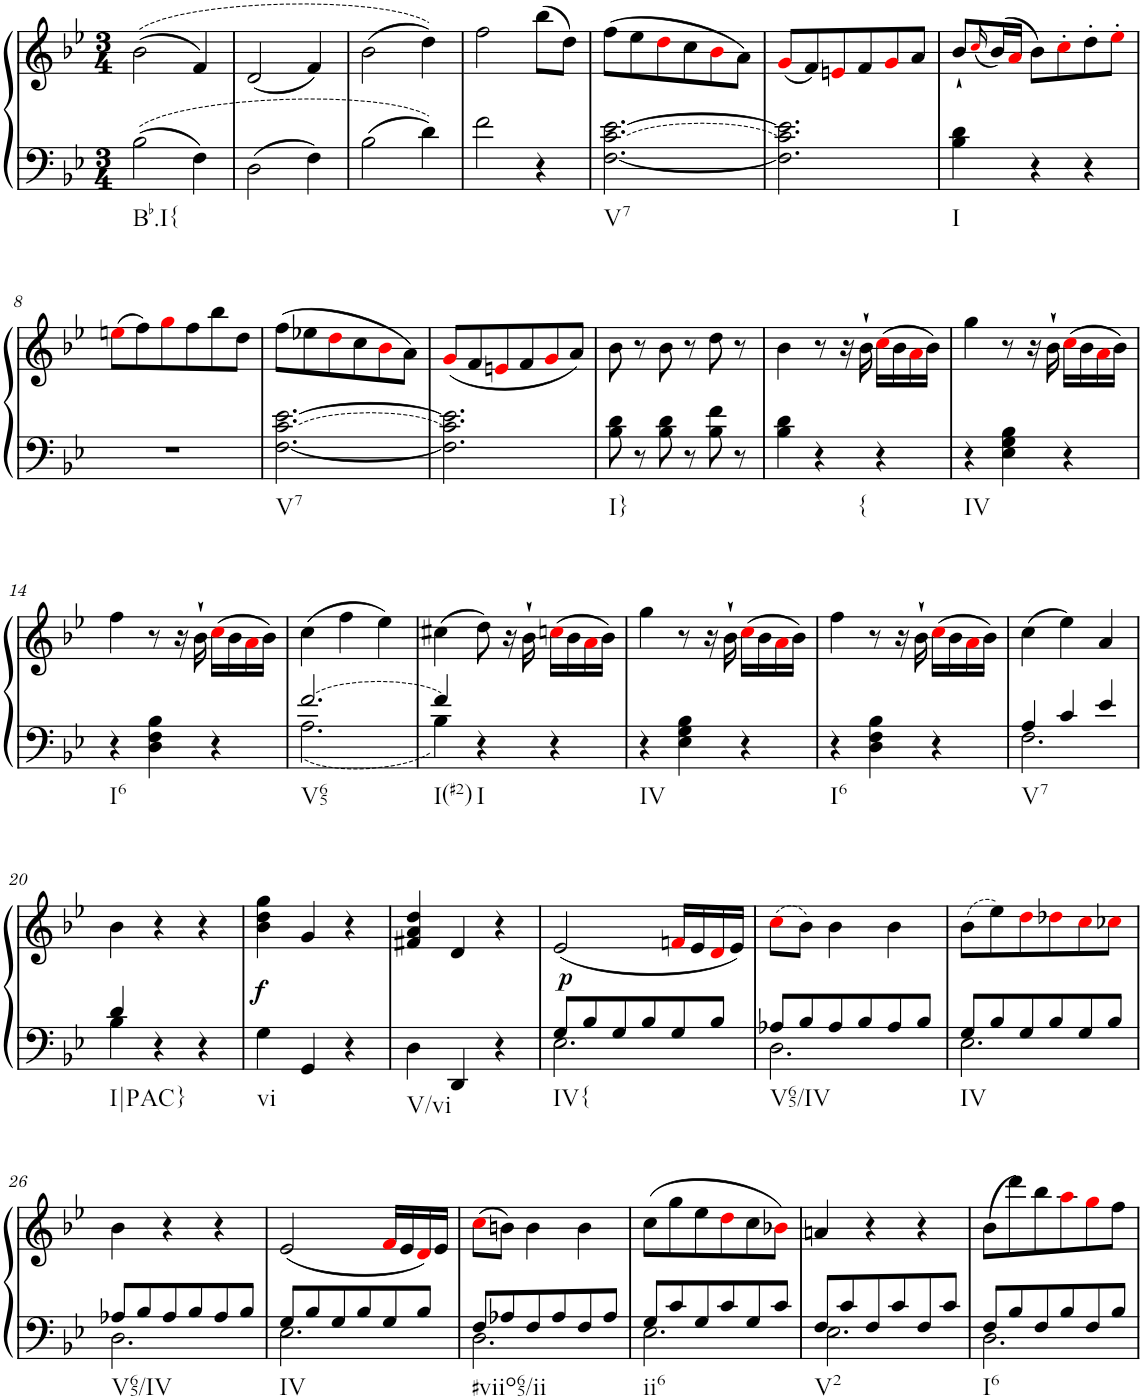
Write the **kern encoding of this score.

**kern	**kern	**dynam
*part1	*part1	*part1
*staff2	*staff1	*staff1/2
*I"Piano, Piano right	*	*
*I'Pno.	*	*
*clefF4	*clefG2	*
*k[b-e-]	*k[b-e-]	*
*M3/4	*M3/4	*
=1	=1	=1
!LO:TX:b:t=Bb.I{	!	!
2B-\	((2b-\	.
4F\	4f/)	.
=2	=2	=2
2D\	(2d/	.
4F\	4f/)	.
=3	=3	=3
2B-\	(2b-\	.
4d\	4dd\))	.
=4	=4	=4
2f\	2ff\	.
4r	(8bb-\L	.
.	8dd\J)	.
=5	=5	=5
!LO:TX:b:t=V7	!	!
!LO:T:n=2:dash	!	!
[2.F\ [2.c\ [2.e-\	(8ff\L	.
.	8ee-\	.
.	8ddi\	.
.	8cc\	.
.	8b-i\	.
.	8a\J)	.
=6	=6	=6
2.F\] 2.c\] 2.e-\]	(8gi/L	.
.	8f/)	.
.	8eni/	.
.	8f/	.
.	8gi/	.
.	8a/J	.
=7	=7	=7
!LO:TX:b:t=I	!	!
4B-\ 4d\	8b-`/L	.
.	(16qcci/	.
.	(16b-/L)	.
.	16ai/JJ	.
4r	8b-\L)	.
.	8cc'i\	.
4r	8dd'\	.
.	8ee-'i\J	.
!!LO:LB:g=z
=8	=8	=8
2.r	(8eeni\L	.
.	8ff\)	.
.	8ggi\	.
.	8ff\	.
.	8bb-\	.
.	8dd\J	.
=9	=9	=9
!LO:TX:b:t=V7	!	!
!LO:T:n=2:dash	!	!
[2.F\ [2.c\ [2.e-\	(8ff\L	.
.	8ee-X\	.
.	8ddi\	.
.	8cc\	.
.	8b-i\	.
.	8a\J)	.
=10	=10	=10
2.F\] 2.c\] 2.e-\]	(8gi/L	.
.	8f/	.
.	8eni/	.
.	8f/	.
.	8gi/	.
.	8a/J)	.
=11	=11	=11
!LO:TX:b:t=I}	!	!
8B-\ 8d\	8b-\	.
8r	8r	.
8B-\ 8d\	8b-\	.
8r	8r	.
8B-\ 8f\	8dd\	.
8r	8r	.
=12	=12	=12
4B-\ 4d\	4b-\	.
!LO:TX:b:t={	!	!
4r	8r	.
.	16r	.
.	16b-`\	.
4r	(16cci\LL	.
.	16b-\	.
.	16ai\	.
.	16b-\JJ)	.
=13	=13	=13
!LO:TX:b:t=IV	!	!
4r	4gg\	.
4E-\ 4G\ 4B-\	8r	.
.	16r	.
.	16b-`\	.
4r	(16cci\LL	.
.	16b-\	.
.	16ai\	.
.	16b-\JJ)	.
!!LO:LB:g=z
=14	=14	=14
!LO:TX:b:t=I6	!	!
4r	4ff\	.
4D\ 4F\ 4B-\	8r	.
.	16r	.
.	16b-`\	.
4r	(16cci\LL	.
.	16b-\	.
.	16ai\	.
.	16b-\JJ)	.
=15	=15	=15
!LO:TX:b:t=V65	!	!
!LO:T:dash	!	!
*^	*	*
[2.f/	2.A\	(4cc\	.
.	.	4ff\	.
.	.	4ee-\)	.
=16	=16	=16	=16
!LO:TX:b:t=I(#2)	!	!	!
4f/]	4B-\	(4cc#X\	.
!LO:TX:b:t=I	!	!	!
4r	2ryy	8dd\)	.
.	.	16r	.
.	.	16b-`\	.
4r	.	(16ccni\LL	.
.	.	16b-\	.
.	.	16ai\	.
.	.	16b-\JJ)	.
*v	*v	*	*
=17	=17	=17
!LO:TX:b:t=IV	!	!
4r	4gg\	.
4E-\ 4G\ 4B-\	8r	.
.	16r	.
.	16b-`\	.
4r	(16cci\LL	.
.	16b-\	.
.	16ai\	.
.	16b-\JJ)	.
=18	=18	=18
!LO:TX:b:t=I6	!	!
4r	4ff\	.
4D\ 4F\ 4B-\	8r	.
.	16r	.
.	16b-`\	.
4r	(16cci\LL	.
.	16b-\	.
.	16ai\	.
.	16b-\JJ)	.
=19	=19	=19
*^	*	*
!LO:TX:b:t=V7	!	!	!
4A/	2.F\	(4cc\	.
4c/	.	4ee-\)	.
4e-/	.	4a/	.
!!LO:LB:g=z
=20	=20	=20	=20
!LO:TX:b:t=I|PAC}	!	!	!
4d/	4B-\	4b-\	.
4r	2ryy	4r	.
4r	.	4r	.
*v	*v	*	*
=21	=21	=21
!LO:TX:b:t=vi	!	!
!	!	!LO:DY:b
4G\	4b-\ 4dd\ 4gg\	f
4GG/	4g/	.
4r	4r	.
=22	=22	=22
!LO:TX:b:t=V/vi	!	!
4D\	4f#X/ 4a/ 4dd/	.
4DD/	4d/	.
4r	4r	.
=23	=23	=23
*^	*	*
!LO:TX:b:t=IV{	!	!	!
!	!	!	!LO:DY:b
8G/L	2.E-\	(2e-/	p
8B-/	.	.	.
8G/	.	.	.
8B-/	.	.	.
8G/	.	16fni/LL	.
.	.	16e-/	.
8B-/J	.	16di/	.
.	.	16e-/JJ)	.
=24	=24	=24	=24
!LO:TX:b:t=V65/IV	!	!	!
8A-X/L	2.D\	(8cci\L	.
8B-/	.	8b-\J)	.
8A-/	.	4b-\	.
8B-/	.	.	.
8A-/	.	4b-\	.
8B-/J	.	.	.
=25	=25	=25	=25
!LO:TX:b:t=IV	!	!	!
8G/L	2.E-\	(8b-\L	.
8B-/	.	8ee-\)	.
8G/	.	8ddi\	.
8B-/	.	8dd-Xi\	.
8G/	.	8cci\	.
8B-/J	.	8cc-Xi\J	.
!!LO:LB:g=z
=26	=26	=26	=26
!LO:TX:b:t=V65/IV	!	!	!
8A-X/L	2.D\	4b-\	.
8B-/	.	.	.
8A-/	.	4r	.
8B-/	.	.	.
8A-/	.	4r	.
8B-/J	.	.	.
=27	=27	=27	=27
!LO:TX:b:t=IV	!	!	!
8G/L	2.E-\	(2e-/	.
8B-/	.	.	.
8G/	.	.	.
8B-/	.	.	.
8G/	.	16fi/LL	.
.	.	16e-/	.
8B-/J	.	16di/)	.
.	.	16e-/JJ	.
=28	=28	=28	=28
!LO:TX:b:t=#viio65/ii	!	!	!
8F/L	2.D\	(8cci\L	.
8A-X/	.	8bn\J)	.
8F/	.	4b\	.
8A-/	.	.	.
8F/	.	4b\	.
8A-/J	.	.	.
=29	=29	=29	=29
!LO:TX:b:t=ii6	!	!	!
8G/L	2.E-\	(8cc\L	.
8c/	.	8gg\	.
8G/	.	8ee-\	.
8c/	.	8ddi\	.
8G/	.	8cc\	.
8c/J	.	8b-Xi\J)	.
=30	=30	=30	=30
!LO:TX:b:t=V2	!	!	!
8F/L	2.E-\	4an/	.
8c/	.	.	.
8F/	.	4r	.
8c/	.	.	.
8F/	.	4r	.
8c/J	.	.	.
=31	=31	=31	=31
!LO:TX:b:t=I6	!	!	!
8F/L	2.D\	(8b-\L	.
8B-/	.	8ddd\)	.
8F/	.	8bb-\	.
8B-/	.	8aai\	.
8F/	.	8ggi\	.
8B-/J	.	8ff\J	.
*v	*v	*	*
=	=	=
*-	*-	*-
